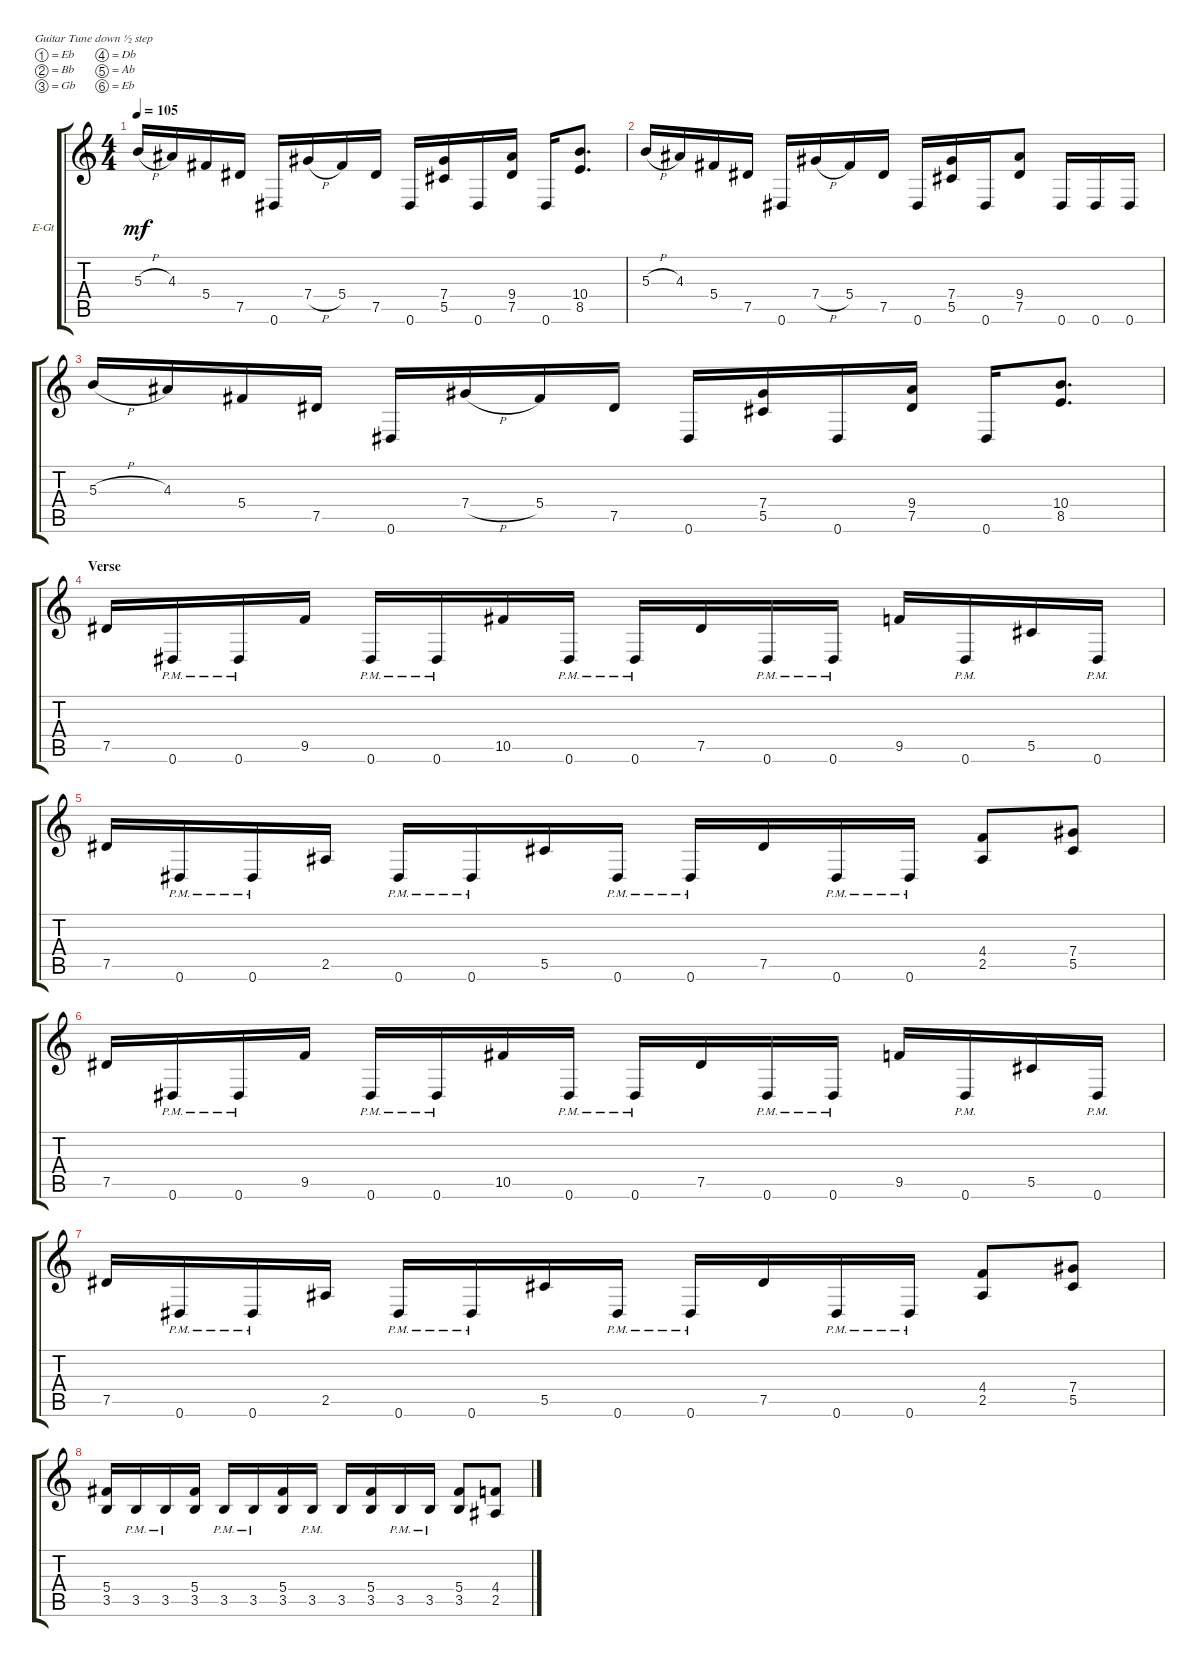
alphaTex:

\defaultSystemsLayout 4
\bracketExtendMode groupsimilarinstruments
\firstSystemTrackNameOrientation horizontal
\otherSystemsTrackNameOrientation horizontal
\track ("Richie Faulkner" "E-Gt") {instrument distortionguitar}
\staff {score tabs}
\tuning (Eb4 Bb3 Gb3 Db3 Ab2 Eb2)
\ts (4 4)
\tempo 105
\clef g2
\ks c
5.3{h}.16{dy mf} 4.3.16 5.4.16 7.5.16 0.6.16 7.4{h}.16 5.4.16 7.5.16 0.6.16 (5.5 7.4).16 0.6.16 (7.5 9.4).16 0.6.16 (8.5 10.4).8{d} |
5.3{h}.16 4.3.16 5.4.16 7.5.16 0.6.16 7.4{h}.16 5.4.16 7.5.16 0.6.16 (5.5 7.4).16 0.6.16 (7.5 9.4).8 0.6.16 0.6.16 0.6.16 |
5.3{h}.16 4.3.16 5.4.16 7.5.16 0.6.16 7.4{h}.16 5.4.16 7.5.16 0.6.16 (5.5 7.4).16 0.6.16 (7.5 9.4).16 0.6.16 (8.5 10.4).8{d} |
\section ("" "Verse")
7.5.16 0.6{pm}.16 0.6{pm}.16 9.5.16 0.6{pm}.16 0.6{pm}.16 10.5.16 0.6{pm}.16 0.6{pm}.16 7.5.16 0.6{pm}.16 0.6{pm}.16 9.5.16 0.6{pm}.16 5.5.16 0.6{pm}.16 |
7.5.16 0.6{pm}.16 0.6{pm}.16 2.5.16 0.6{pm}.16 0.6{pm}.16 5.5.16 0.6{pm}.16 0.6{pm}.16 7.5.16 0.6{pm}.16 0.6{pm}.16 (2.5 4.4).8 (5.5 7.4).8 |
7.5.16 0.6{pm}.16 0.6{pm}.16 9.5.16 0.6{pm}.16 0.6{pm}.16 10.5.16 0.6{pm}.16 0.6{pm}.16 7.5.16 0.6{pm}.16 0.6{pm}.16 9.5.16 0.6{pm}.16 5.5.16 0.6{pm}.16 |
7.5.16 0.6{pm}.16 0.6{pm}.16 2.5.16 0.6{pm}.16 0.6{pm}.16 5.5.16 0.6{pm}.16 0.6{pm}.16 7.5.16 0.6{pm}.16 0.6{pm}.16 (2.5 4.4).8 (5.5 7.4).8 |
(3.5 5.4).16 3.5{pm}.16 3.5{pm}.16 (3.5 5.4).16 3.5{pm}.16 3.5{pm}.16 (3.5 5.4).16 3.5{pm}.16 3.5.16 (5.4 3.5).16 3.5{pm}.16 3.5{pm}.16 (3.5 5.4).8 (2.5 4.4).8
